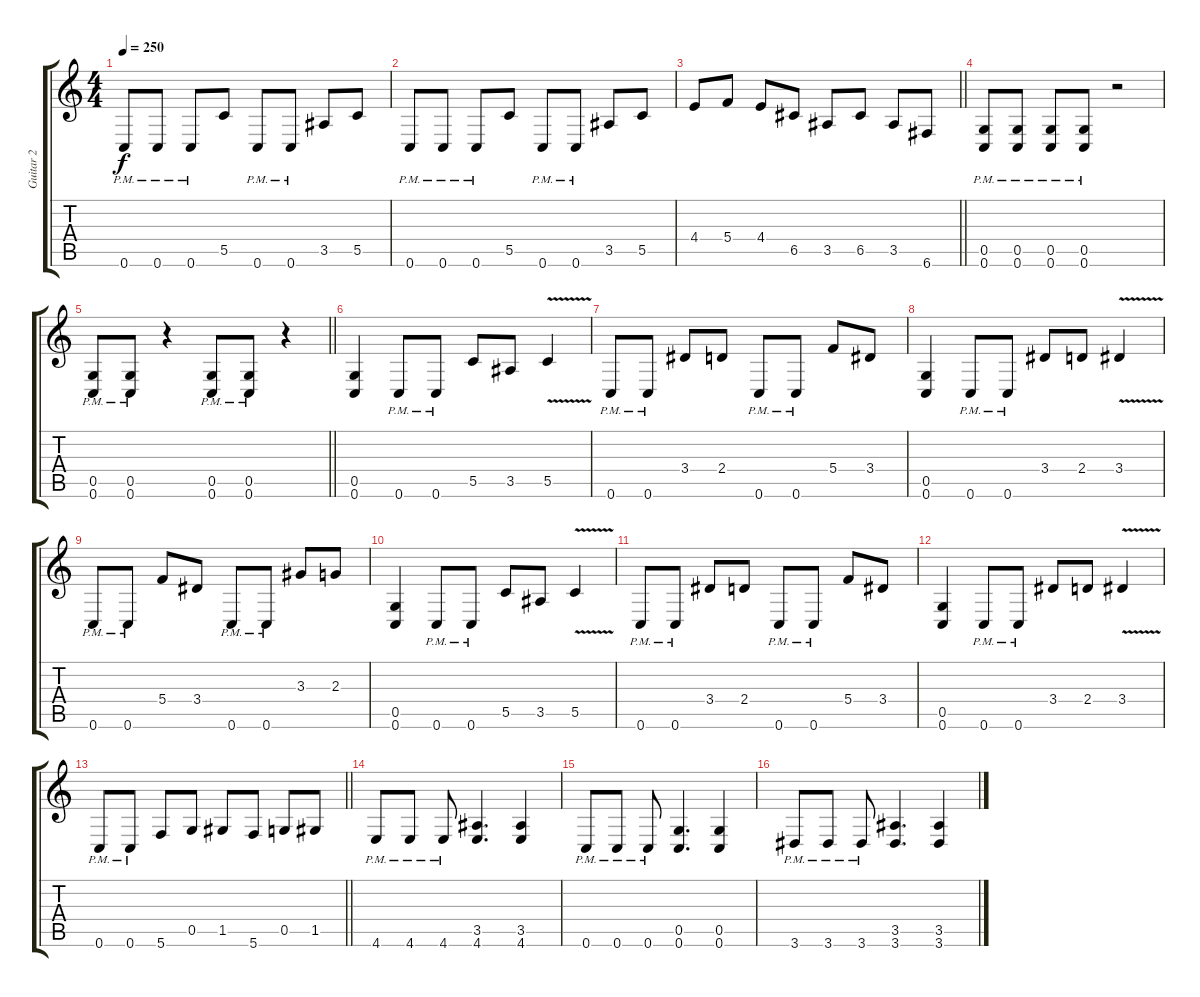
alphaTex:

\track ("Guitar 2" "Guitar 2") {instrument distortionguitar}
\staff {score tabs}
\tuning (D4 A3 F3 C3 G2 C2) {hide}
\ts (4 4)
\tempo 250
\clef g2
\ks c
0.6{pm}.8{dy f} 0.6{pm}.8 0.6{pm}.8 5.5.8 0.6{pm}.8 0.6{pm}.8 3.5.8 5.5.8 |
0.6{pm}.8 0.6{pm}.8 0.6{pm}.8 5.5.8 0.6{pm}.8 0.6{pm}.8 3.5.8 5.5.8 |
\barLineRight lightlight
4.4.8 5.4.8 4.4.8 6.5.8 3.5.8 6.5.8 3.5.8 6.6.8 |
(0.5{pm} 0.6{pm}).8 (0.5{pm} 0.6{pm}).8 (0.5{pm} 0.6{pm}).8 (0.5{pm} 0.6{pm}).8 r.2 |
\barLineRight lightlight
(0.5{pm} 0.6{pm}).8 (0.5{pm} 0.6{pm}).8 r.4 (0.5{pm} 0.6{pm}).8 (0.5{pm} 0.6{pm}).8 r.4 |
(0.5 0.6).4 0.6{pm}.8 0.6{pm}.8 5.5.8 3.5.8 5.5{v}.4 |
0.6{pm}.8 0.6{pm}.8 3.4.8 2.4.8 0.6{pm}.8 0.6{pm}.8 5.4.8 3.4.8 |
(0.5 0.6).4 0.6{pm}.8 0.6{pm}.8 3.4.8 2.4.8 3.4{v}.4 |
0.6{pm}.8 0.6{pm}.8 5.4.8 3.4.8 0.6{pm}.8 0.6{pm}.8 3.3.8 2.3.8 |
(0.5 0.6).4 0.6{pm}.8 0.6{pm}.8 5.5.8 3.5.8 5.5{v}.4 |
0.6{pm}.8 0.6{pm}.8 3.4.8 2.4.8 0.6{pm}.8 0.6{pm}.8 5.4.8 3.4.8 |
(0.5 0.6).4 0.6{pm}.8 0.6{pm}.8 3.4.8 2.4.8 3.4{v}.4 |
\barLineRight lightlight
0.6{pm}.8 0.6{pm}.8 5.6.8 0.5.8 1.5.8 5.6.8 0.5.8 1.5.8 |
4.6{pm}.8 4.6{pm}.8 4.6{pm}.8 (3.5 4.6).4{d} (3.5 4.6).4 |
0.6{pm}.8 0.6{pm}.8 0.6{pm}.8 (0.5 0.6).4{d} (0.5 0.6).4 |
3.6{pm}.8 3.6{pm}.8 3.6{pm}.8 (3.5 3.6).4{d} (3.5 3.6).4
